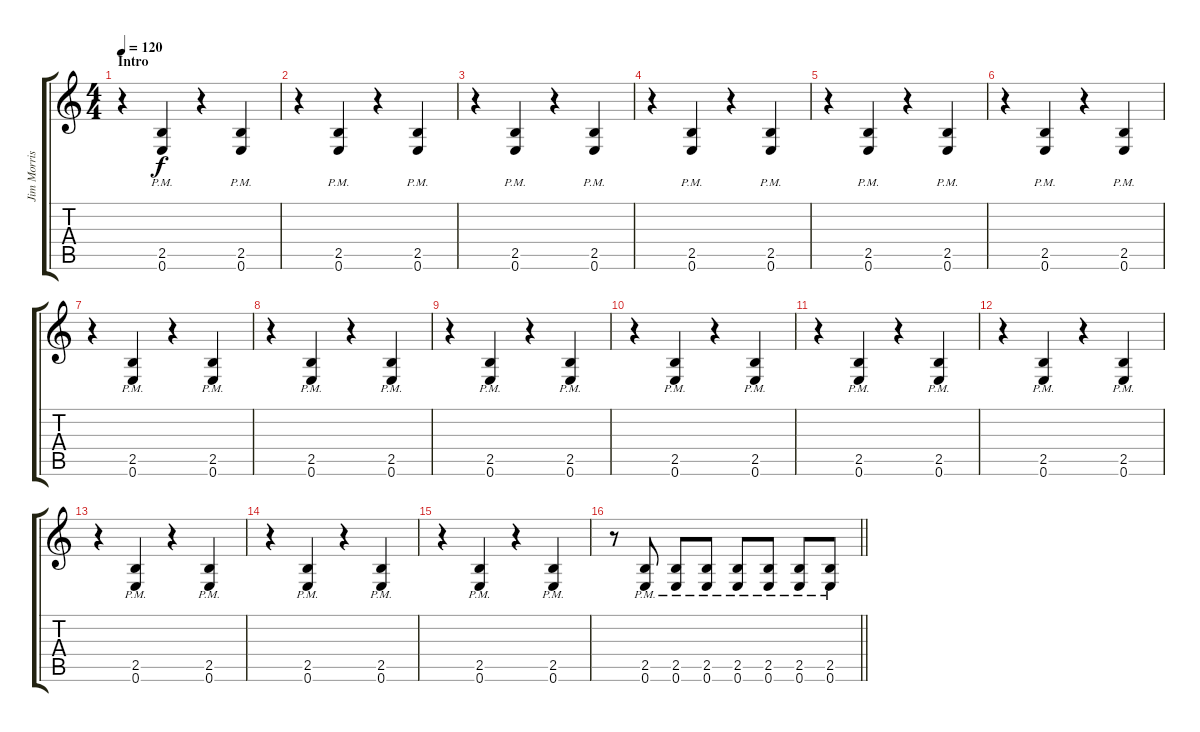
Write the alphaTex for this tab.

\track ("Jim Morris" "Jim Morris") {instrument distortionguitar}
\staff {score tabs}
\tuning (E4 B3 G3 D3 A2 E2) {hide}
\ts (4 4)
\section ("" "Intro")
\tempo 120
\clef g2
\ks c
r.4{dy f instrument distortionguitar} (2.5{pm} 0.6{pm}).4 r.4 (2.5{pm} 0.6{pm}).4 |
r.4 (2.5{pm} 0.6{pm}).4 r.4 (2.5{pm} 0.6{pm}).4 |
r.4 (2.5{pm} 0.6{pm}).4 r.4 (2.5{pm} 0.6{pm}).4 |
r.4 (2.5{pm} 0.6{pm}).4 r.4 (2.5{pm} 0.6{pm}).4 |
r.4 (2.5{pm} 0.6{pm}).4 r.4 (2.5{pm} 0.6{pm}).4 |
r.4 (2.5{pm} 0.6{pm}).4 r.4 (2.5{pm} 0.6{pm}).4 |
r.4 (2.5{pm} 0.6{pm}).4 r.4 (2.5{pm} 0.6{pm}).4 |
r.4 (2.5{pm} 0.6{pm}).4 r.4 (2.5{pm} 0.6{pm}).4 |
r.4 (2.5{pm} 0.6{pm}).4 r.4 (2.5{pm} 0.6{pm}).4 |
r.4 (2.5{pm} 0.6{pm}).4 r.4 (2.5{pm} 0.6{pm}).4 |
r.4 (2.5{pm} 0.6{pm}).4 r.4 (2.5{pm} 0.6{pm}).4 |
r.4 (2.5{pm} 0.6{pm}).4 r.4 (2.5{pm} 0.6{pm}).4 |
r.4 (2.5{pm} 0.6{pm}).4 r.4 (2.5{pm} 0.6{pm}).4 |
r.4 (2.5{pm} 0.6{pm}).4 r.4 (2.5{pm} 0.6{pm}).4 |
r.4 (2.5{pm} 0.6{pm}).4 r.4 (2.5{pm} 0.6{pm}).4 |
\barLineRight lightlight
r.8 (2.5{pm} 0.6{pm}).8 (2.5{pm} 0.6{pm}).8 (2.5{pm} 0.6{pm}).8 (2.5{pm} 0.6{pm}).8 (2.5{pm} 0.6{pm}).8 (2.5{pm} 0.6{pm}).8 (2.5{pm} 0.6{pm}).8
